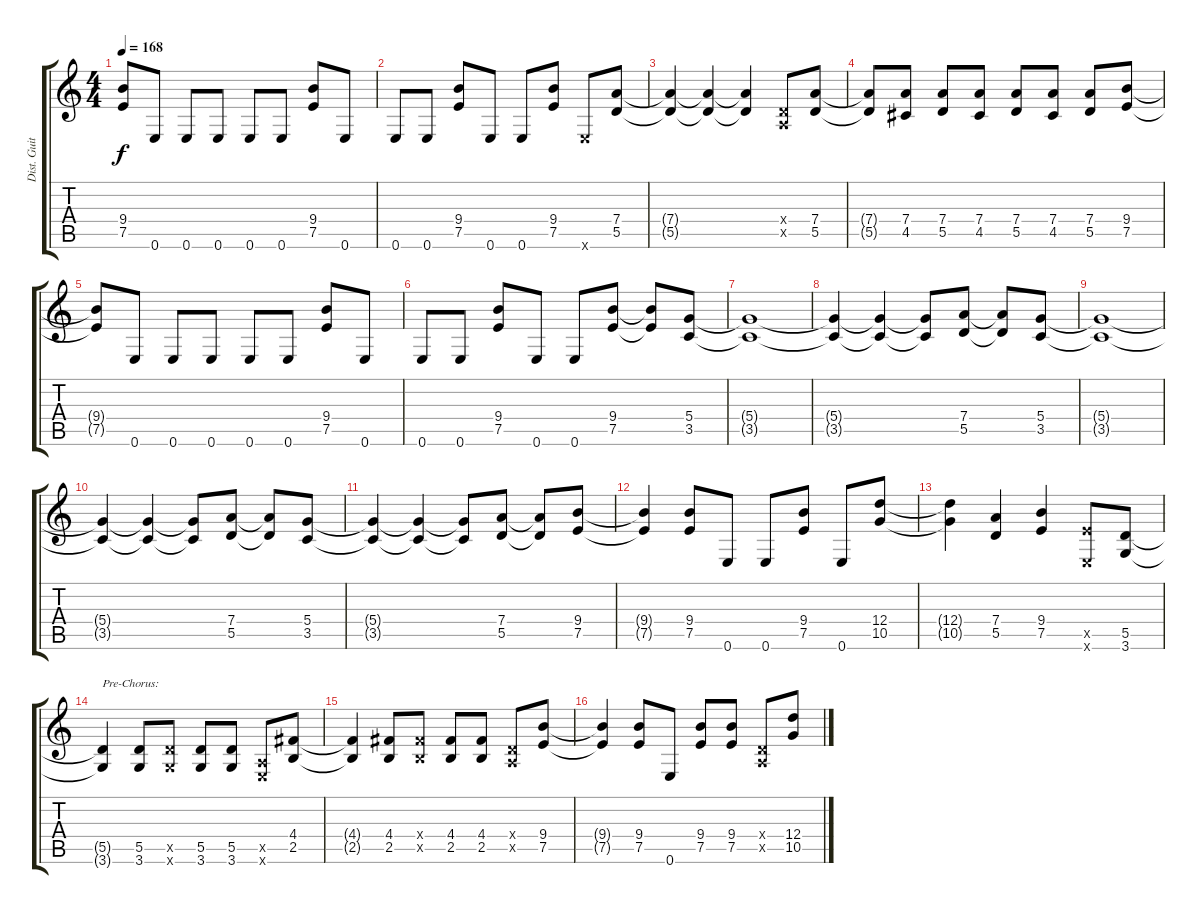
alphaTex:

\track ("Dist. Guitar 2" "Dist. Guit") {instrument distortionguitar}
\staff {score tabs}
\tuning (E4 B3 G3 D3 A2 E2) {hide}
\ts (4 4)
\tempo 168
\clef g2
\ks c
(9.4{t} 7.5{t}).8{dy f} 0.6.8 0.6.8 0.6.8 0.6.8 0.6.8 (9.4 7.5).8 0.6.8 |
0.6.8 0.6.8 (9.4 7.5).8 0.6.8 0.6.8 (9.4 7.5).8 0.6{x}.8 (7.4 5.5).8 |
(7.4{t} 5.5{t}).4 (7.4{t} 5.5{t}).4 (7.4{t} 5.5{t}).4 (0.4{x} 0.5{x}).8 (7.4 5.5).8 |
(7.4{t} 5.5{t}).8 (7.4 4.5).8 (7.4 5.5).8 (7.4 4.5).8 (7.4 5.5).8 (7.4 4.5).8 (7.4 5.5).8 (9.4 7.5).8 |
(9.4{t} 7.5{t}).8 0.6.8 0.6.8 0.6.8 0.6.8 0.6.8 (9.4 7.5).8 0.6.8 |
0.6.8 0.6.8 (9.4 7.5).8 0.6.8 0.6.8 (9.4 7.5).8 (9.4{t} 7.5{t}).8 (5.4 3.5).8 |
(5.4{t} 3.5{t}).1 |
(5.4{t} 3.5{t}).4 (5.4{t} 3.5{t}).4 (5.4{t} 3.5{t}).8 (7.4 5.5).8 (7.4{t} 5.5{t}).8 (5.4 3.5).8 |
(5.4{t} 3.5{t}).1 |
(5.4{t} 3.5{t}).4 (5.4{t} 3.5{t}).4 (5.4{t} 3.5{t}).8 (7.4 5.5).8 (7.4{t} 5.5{t}).8 (5.4 3.5).8 |
(5.4{t} 3.5{t}).4 (5.4{t} 3.5{t}).4 (5.4{t} 3.5{t}).8 (7.4 5.5).8 (7.4{t} 5.5{t}).8 (9.4 7.5).8 |
(9.4{t} 7.5{t}).4 (9.4 7.5).8 0.6.8 0.6.8 (9.4 7.5).8 0.6.8 (12.4 10.5).8 |
(12.4{t} 10.5{t}).4 (7.4 5.5).4 (9.4 7.5).4 (7.5{x} 0.6{x}).8 (5.5 3.6).8 |
(5.5{t} 3.6{t}).4{txt "Pre-Chorus:"} (5.5 3.6).8 (5.5{x} 3.6{x}).8 (5.5 3.6).8 (5.5 3.6).8 (0.5{x} 0.6{x}).8 (4.4 2.5).8 |
(4.4{t} 2.5{t}).4 (4.4 2.5).8 (4.4{x} 2.5{x}).8 (4.4 2.5).8 (4.4 2.5).8 (0.4{x} 0.5{x}).8 (9.4 7.5).8 |
(9.4{t} 7.5{t}).4 (9.4 7.5).8 0.6.8 (9.4 7.5).8 (9.4 7.5).8 (0.4{x} 0.5{x}).8 (12.4 10.5).8
